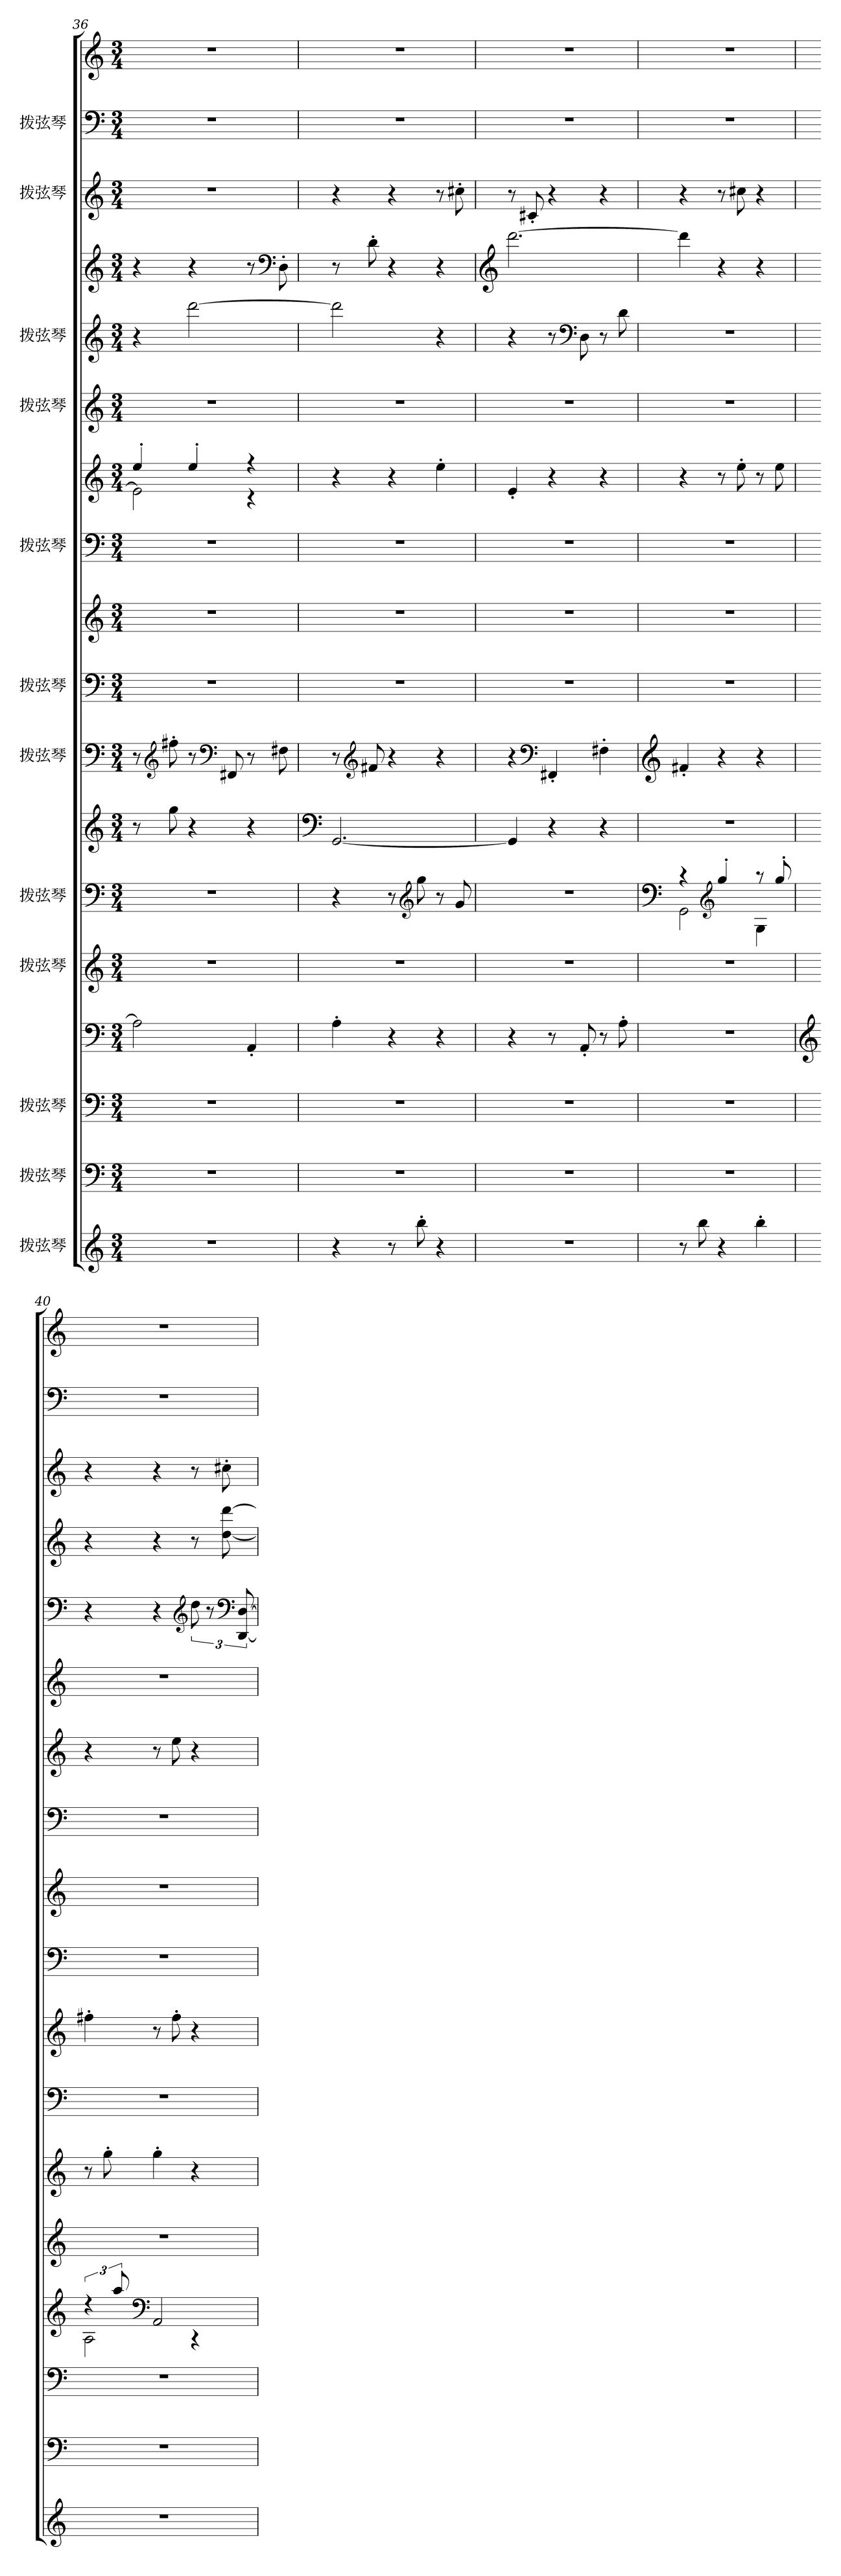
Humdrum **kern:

**kern	**kern	**kern	**kern	**kern	**kern	**kern	**kern	**kern	**kern	**kern	**kern	**kern	**kern	**kern	**kern	**kern	**kern
*part12	*part11	*part10	*part10	*part9	*part8	*part8	*part7	*part6	*part6	*part5	*part5	*part4	*part3	*part3	*part2	*part1	*part1
*staff18	*staff17	*staff16	*staff15	*staff14	*staff13	*staff12	*staff11	*staff10	*staff9	*staff8	*staff7	*staff6	*staff5	*staff4	*staff3	*staff2	*staff1
*I"拨弦琴	*I"拨弦琴	*I"拨弦琴	*	*I"拨弦琴	*I"拨弦琴	*	*I"拨弦琴	*I"拨弦琴	*	*I"拨弦琴	*	*I"拨弦琴	*I"拨弦琴	*	*I"拨弦琴	*I"拨弦琴	*
*clefG2	*clefF4	*clefF4	*clefF4	*clefG2	*clefF4	*clefG2	*clefF4	*clefF4	*clefG2	*clefF4	*clefG2	*clefG2	*clefG2	*clefG2	*clefG2	*clefF4	*clefG2
*k[]	*k[]	*k[]	*k[]	*k[]	*k[]	*k[]	*k[]	*k[]	*k[]	*k[]	*k[]	*k[]	*k[]	*k[]	*k[]	*k[]	*k[]
*M3/4	*M3/4	*M3/4	*M3/4	*M3/4	*M3/4	*M3/4	*M3/4	*M3/4	*M3/4	*M3/4	*M3/4	*M3/4	*M3/4	*M3/4	*M3/4	*M3/4	*M3/4
=36	=36	=36	=36	=36	=36	=36	=36	=36	=36	=36	=36	=36	=36	=36	=36	=36	=36
*	*	*	*	*	*	*	*	*	*	*	*^	*	*	*	*	*	*
2.r	2.r	2.r	2A\]	2.r	2.r	8r	8r	2.r	2.r	2.r	4ee'/	2e\]	2.r	4r	4r	2.r	2.r	2.r
*	*	*	*	*	*	*	*clefG2	*	*	*	*	*	*	*	*	*	*	*
.	.	.	.	.	.	8gg\	8ff#X'\	.	.	.	.	.	.	.	.	.	.	.
.	.	.	.	.	.	4r	8r	.	.	.	4ee'/	.	.	[2ddd\	4r	.	.	.
*	*	*	*	*	*	*	*clefF4	*	*	*	*	*	*	*	*	*	*	*
.	.	.	.	.	.	.	8FF#X/	.	.	.	.	.	.	.	.	.	.	.
.	.	.	4AA'/	.	.	4r	8r	.	.	.	4r	4r	.	.	8r	.	.	.
*	*	*	*	*	*	*	*	*	*	*	*	*	*	*	*clefF4	*	*	*
.	.	.	.	.	.	.	8F#X\	.	.	.	.	.	.	.	8D'\	.	.	.
*	*	*	*	*	*	*	*	*	*	*	*v	*v	*	*	*	*	*	*
!!LO:PB:g=z
=37	=37	=37	=37	=37	=37	=37	=37	=37	=37	=37	=37	=37	=37	=37	=37	=37	=37
*	*	*	*	*	*	*clefF4	*	*	*	*	*	*	*	*	*	*	*
4r	2.r	2.r	4A'\	2.r	4r	[2.GG/	8r	2.r	2.r	2.r	4r	2.r	2ddd\]	8r	4r	2.r	2.r
*	*	*	*	*	*	*	*clefG2	*	*	*	*	*	*	*	*	*	*
.	.	.	.	.	.	.	8f#X/	.	.	.	.	.	.	8d'\	.	.	.
8r	.	.	4r	.	8r	.	4r	.	.	.	4r	.	.	4r	4r	.	.
*	*	*	*	*	*clefG2	*	*	*	*	*	*	*	*	*	*	*	*
8bb'\	.	.	.	.	8gg\	.	.	.	.	.	.	.	.	.	.	.	.
4r	.	.	4r	.	8r	.	4r	.	.	.	4ee'\	.	4r	4r	8r	.	.
.	.	.	.	.	8g/	.	.	.	.	.	.	.	.	.	8cc#X'\	.	.
=38	=38	=38	=38	=38	=38	=38	=38	=38	=38	=38	=38	=38	=38	=38	=38	=38	=38
*	*	*	*	*	*	*	*	*	*	*	*	*	*	*clefG2	*	*	*
2.r	2.r	2.r	4r	2.r	2.r	4GG/]	4r	2.r	2.r	2.r	4e'/	2.r	4r	[2.ddd\	8r	2.r	2.r
.	.	.	.	.	.	.	.	.	.	.	.	.	.	.	8c#X'/	.	.
*	*	*	*	*	*	*	*clefF4	*	*	*	*	*	*	*	*	*	*
.	.	.	8r	.	.	4r	4FF#X'/	.	.	.	4r	.	8r	.	4r	.	.
*	*	*	*	*	*	*	*	*	*	*	*	*	*clefF4	*	*	*	*
.	.	.	8AA'/	.	.	.	.	.	.	.	.	.	8D\	.	.	.	.
.	.	.	8r	.	.	4r	4F#X'\	.	.	.	4r	.	8r	.	4r	.	.
.	.	.	8A'\	.	.	.	.	.	.	.	.	.	8d\	.	.	.	.
=39	=39	=39	=39	=39	=39	=39	=39	=39	=39	=39	=39	=39	=39	=39	=39	=39	=39
*	*	*	*	*	*clefF4	*	*clefG2	*	*	*	*	*	*	*	*	*	*
*	*	*	*	*	*^	*	*	*	*	*	*	*	*	*	*	*	*
8r	2.r	2.r	2.r	2.r	4r	2GG\	2.r	4f#X'/	2.r	2.r	2.r	4r	2.r	2.r	4ddd\]	4r	2.r	2.r
8bb\	.	.	.	.	.	.	.	.	.	.	.	.	.	.	.	.	.	.
*	*	*	*	*	*clefG2	*	*	*	*	*	*	*	*	*	*	*	*	*
4r	.	.	.	.	4gg'/	.	.	4r	.	.	.	8r	.	.	4r	8r	.	.
.	.	.	.	.	.	.	.	.	.	.	.	8ee'\	.	.	.	8cc#X\	.	.
4bb'\	.	.	.	.	8r	4G\	.	4r	.	.	.	8r	.	.	4r	4r	.	.
.	.	.	.	.	8gg'/	.	.	.	.	.	.	8ee\	.	.	.	.	.	.
*	*	*	*	*	*v	*v	*	*	*	*	*	*	*	*	*	*	*	*
!!LO:PB:g=z
=40	=40	=40	=40	=40	=40	=40	=40	=40	=40	=40	=40	=40	=40	=40	=40	=40	=40
*	*	*	*clefG2	*	*	*	*	*	*	*	*	*	*	*	*	*	*
*	*	*	*^	*	*	*	*	*	*	*	*	*	*	*	*	*	*
2.r	2.r	2.r	6r	2A\	2.r	8r	2.r	4ff#X'\	2.r	2.r	2.r	4r	2.r	4r	4r	4r	2.r	2.r
.	.	.	.	.	.	8gg'\	.	.	.	.	.	.	.	.	.	.	.	.
.	.	.	12aa/	.	.	.	.	.	.	.	.	.	.	.	.	.	.	.
*	*	*	*clefF4	*	*	*	*	*	*	*	*	*	*	*	*	*	*	*
.	.	.	2AA/	.	.	4gg'\	.	8r	.	.	.	8r	.	4r	4r	4r	.	.
.	.	.	.	.	.	.	.	8ff#'\	.	.	.	8ee\	.	.	.	.	.	.
*	*	*	*	*	*	*	*	*	*	*	*	*	*	*clefG2	*	*	*	*
.	.	.	.	4r	.	4r	.	4r	.	.	.	4r	.	12dd\	8r	8r	.	.
.	.	.	.	.	.	.	.	.	.	.	.	.	.	12r	.	.	.	.
.	.	.	.	.	.	.	.	.	.	.	.	.	.	.	[8dd\ [8ddd\	8cc#X'\	.	.
*	*	*	*	*	*	*	*	*	*	*	*	*	*	*clefF4	*	*	*	*
.	.	.	.	.	.	.	.	.	.	.	.	.	.	[12DD/ [12D/	.	.	.	.
*	*	*	*v	*v	*	*	*	*	*	*	*	*	*	*	*	*	*	*
=	=	=	=	=	=	=	=	=	=	=	=	=	=	=	=	=	=
*-	*-	*-	*-	*-	*-	*-	*-	*-	*-	*-	*-	*-	*-	*-	*-	*-	*-
